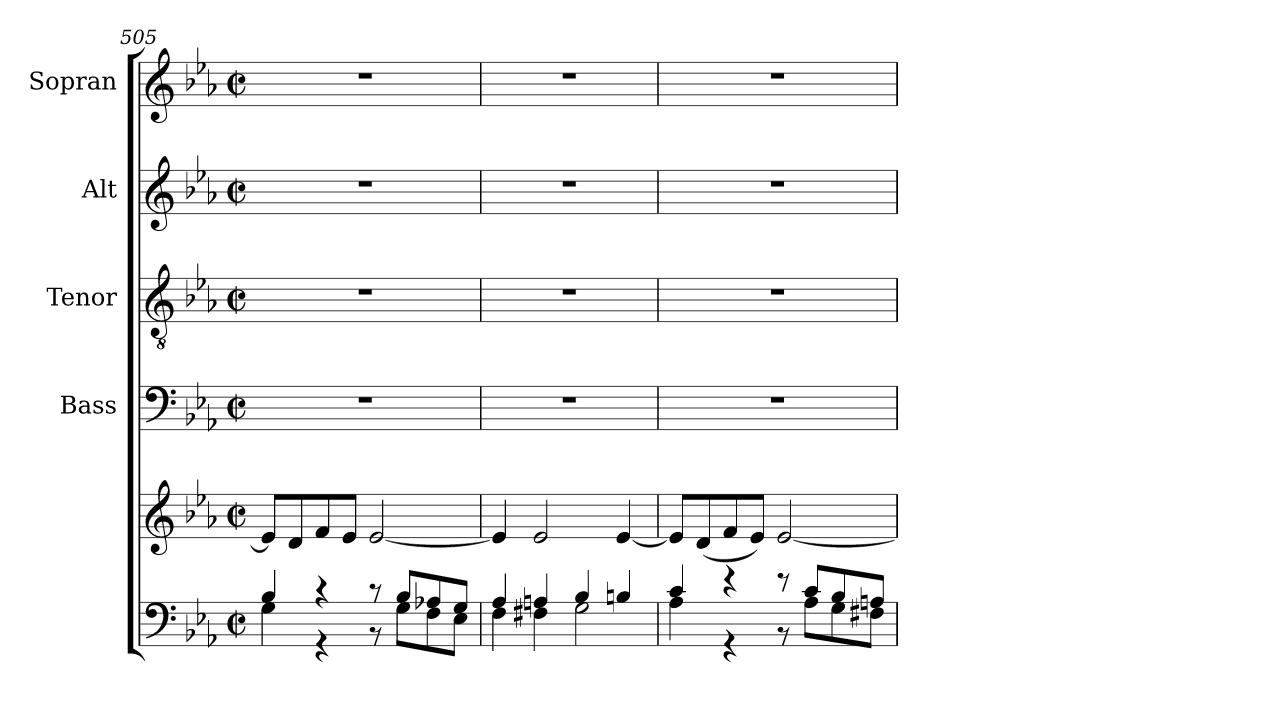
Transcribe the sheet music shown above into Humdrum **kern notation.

**kern	**kern	**kern	**kern	**kern	**kern
*part5	*part5	*part4	*part3	*part2	*part1
*staff6	*staff5	*staff4	*staff3	*staff2	*staff1
*	*	*I"Bass	*I"Tenor	*I"Alt	*I"Sopran
*	*	*I'B.	*I'T.	*I'A.	*I'S.
*clefF4	*clefG2	*clefF4	*clefGv2	*clefG2	*clefG2
*k[b-e-a-]	*k[b-e-a-]	*k[b-e-a-]	*k[b-e-a-]	*k[b-e-a-]	*k[b-e-a-]
*E-:	*E-:	*E-:	*E-:	*E-:	*E-:
*M2/2	*M2/2	*M2/2	*M2/2	*M2/2	*M2/2
*met(c|)	*met(c|)	*met(c|)	*met(c|)	*met(c|)	*met(c|)
=505	=505	=505	=505	=505	=505
*^	*	*	*	*	*
4B-/	4G\	8e-/L]	1r	1r	1r	1r
.	.	8d/	.	.	.	.
4r	4r	8f/	.	.	.	.
.	.	8e-/J	.	.	.	.
8r	8r	[2e-/	.	.	.	.
8B-/L	8G\L	.	.	.	.	.
8A-X/	8F\	.	.	.	.	.
8G/J	8E-\J	.	.	.	.	.
=506	=506	=506	=506	=506	=506	=506
4A-/	4F\	4e-/]	1r	1r	1r	1r
4An/	4F#X\	2e-/	.	.	.	.
4B-/	2G\	.	.	.	.	.
4Bn/	.	[4e-/	.	.	.	.
=507	=507	=507	=507	=507	=507	=507
4c/	4A-\	8e-/L]	1r	1r	1r	1r
.	.	(<8d/	.	.	.	.
4r	4r	8f/	.	.	.	.
.	.	8e-/J)	.	.	.	.
8r	8r	[2e-/	.	.	.	.
8c/L	8A-\L	.	.	.	.	.
8B-/	8G\	.	.	.	.	.
8An/J	8F#X\J	.	.	.	.	.
*v	*v	*	*	*	*	*
=	=	=	=	=	=
*-	*-	*-	*-	*-	*-
